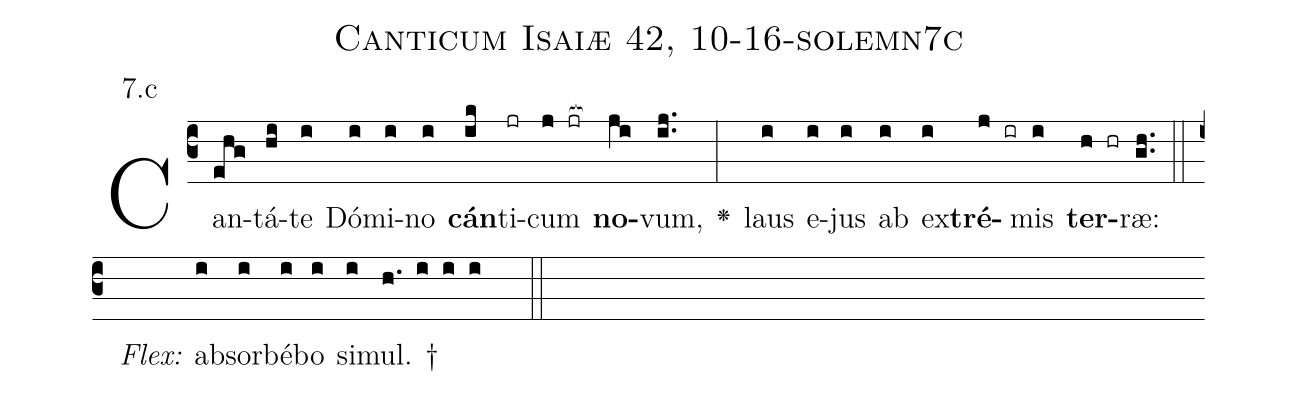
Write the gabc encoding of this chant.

name: Canticum Isaiæ 42, 10-16-solemn7c;
annotation: 7.c;
%%
(c3)Can(ehg)tá(hi)te(i) Dó(i)mi(i)no(i) <b>cán</b>(ik)ti(jr)cum(j jr[ocb:1{]) <b>no</b>(ji[ocb:0}])vum,(ij..) <v>\greheightstar</v>(:) laus(i) e(i)jus(i) ab(i) ex(i)<b>tré</b>(j ir)mis(i) <b>ter</b>(h hr)ræ:(gh..) (::)
<i>Flex:</i>()  ab(i)sor(i)bé(i)bo(i) si(i)mul. †(h. i i i  ::)

%E(i) u(i) o(j) u(i) a(h) e.(gh..) (::)
